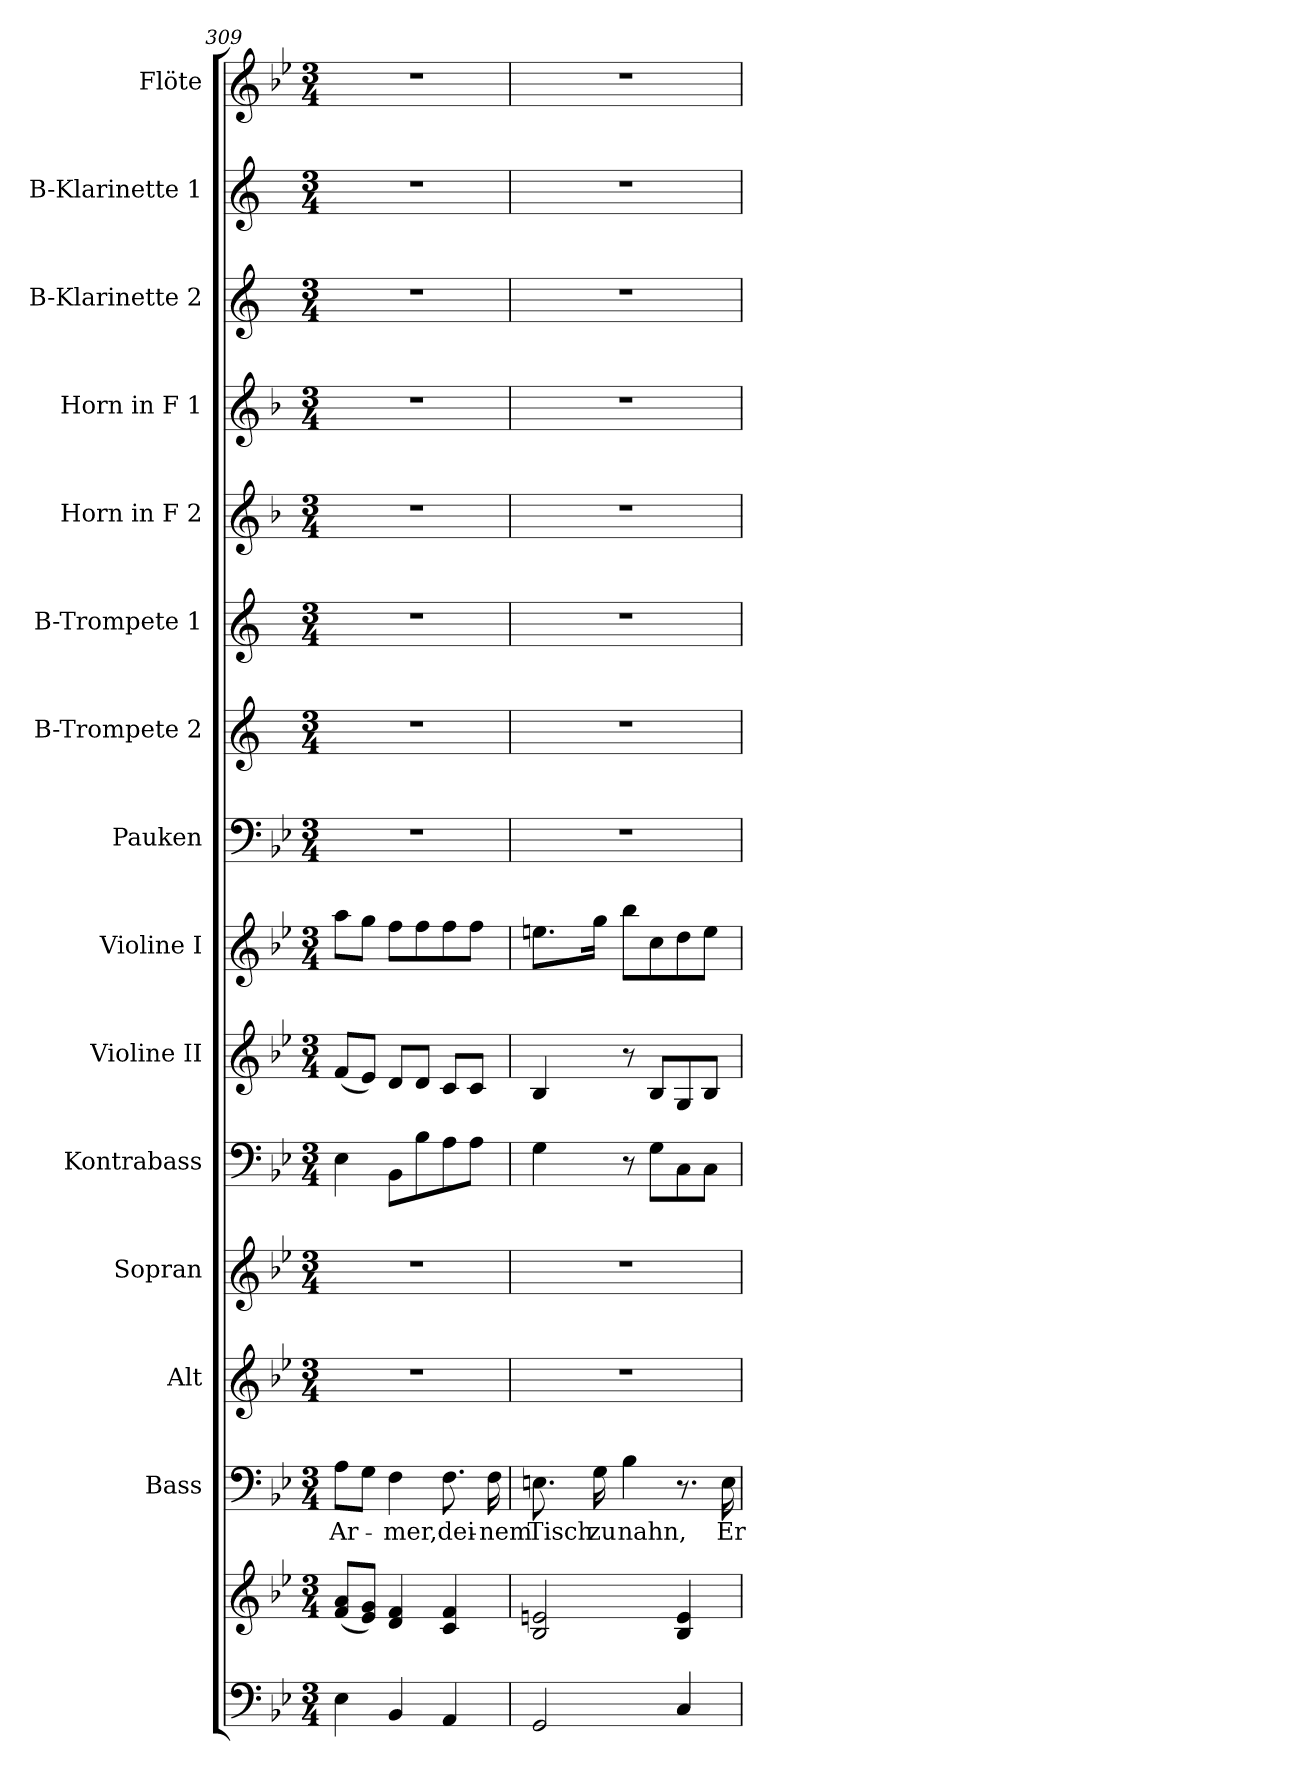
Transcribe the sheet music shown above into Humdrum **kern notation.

**kern	**kern	**kern	**text	**kern	**kern	**kern	**kern	**kern	**kern	**kern	**kern	**kern	**kern	**kern	**kern	**kern
*part15	*part15	*part14	*part14	*part13	*part12	*part11	*part10	*part9	*part8	*part7	*part6	*part5	*part4	*part3	*part2	*part1
*staff16	*staff15	*staff14	*staff14	*staff13	*staff12	*staff11	*staff10	*staff9	*staff8	*staff7	*staff6	*staff5	*staff4	*staff3	*staff2	*staff1
*	*	*I"Bass	*	*I"Alt	*I"Sopran	*I"Kontrabass	*I"Violine II	*I"Violine I	*I"Pauken	*I"B-Trompete 2	*I"B-Trompete 1	*I"Horn in F 2	*I"Horn in F 1	*I"B-Klarinette 2	*I"B-Klarinette 1	*I"Flöte
*	*	*I'B.	*	*I'A.	*I'S.	*I'Kb.	*I'Vl. II	*I'Vl. I	*I'Pk.	*I'B Trp. 2	*I'B Trp. 1	*	*	*I'B Kl. 2	*I'B Kl. 1	*I'Fl.
*clefF4	*clefG2	*clefF4	*	*clefG2	*clefG2	*clefF4	*clefG2	*clefG2	*clefF4	*clefG2	*clefG2	*clefG2	*clefG2	*clefG2	*clefG2	*clefG2
*	*	*	*	*	*	*ITrd7c12	*	*	*	*ITrd1c2	*ITrd1c2	*ITrd4c7	*ITrd4c7	*ITrd1c2	*ITrd1c2	*
*k[b-e-]	*k[b-e-]	*k[b-e-]	*	*k[b-e-]	*k[b-e-]	*k[b-e-]	*k[b-e-]	*k[b-e-]	*k[b-e-]	*k[b-e-]	*k[b-e-]	*k[b-e-]	*k[b-e-]	*k[b-e-]	*k[b-e-]	*k[b-e-]
*B-:	*B-:	*B-:	*	*B-:	*B-:	*B-:	*B-:	*B-:	*B-:	*B-:	*B-:	*B-:	*B-:	*B-:	*B-:	*B-:
*M3/4	*M3/4	*M3/4	*	*M3/4	*M3/4	*M3/4	*M3/4	*M3/4	*M3/4	*M3/4	*M3/4	*M3/4	*M3/4	*M3/4	*M3/4	*M3/4
=309	=309	=309	=309	=309	=309	=309	=309	=309	=309	=309	=309	=309	=309	=309	=309	=309
!	!	!	!LO:LY:b	!	!	!	!	!	!	!	!	!	!	!	!	!
4E-\	(<8f/ 8a/L	8A\L	Ar-	2.r	2.r	4EE-\	(<8f/L	8aa\L	2.r	2.r	2.r	2.r	2.r	2.r	2.r	2.r
.	8e-/ 8g/J)	8G\J	.	.	.	.	8e-/J)	8gg\J	.	.	.	.	.	.	.	.
!	!	!	!LO:LY:b	!	!	!	!	!	!	!	!	!	!	!	!	!
4BB-/	4d/ 4f/	4F\	-mer,	.	.	8BBB-\L	8d/L	8ff\L	.	.	.	.	.	.	.	.
.	.	.	.	.	.	8BB-\	8d/J	8ff\	.	.	.	.	.	.	.	.
!	!	!	!LO:LY:b	!	!	!	!	!	!	!	!	!	!	!	!	!
4AA/	4c/ 4f/	8.F\	dei-	.	.	8AA\	8c/L	8ff\	.	.	.	.	.	.	.	.
.	.	.	.	.	.	8AA\J	8c/J	8ff\J	.	.	.	.	.	.	.	.
!	!	!	!LO:LY:b	!	!	!	!	!	!	!	!	!	!	!	!	!
.	.	16F\	-nem	.	.	.	.	.	.	.	.	.	.	.	.	.
=310	=310	=310	=310	=310	=310	=310	=310	=310	=310	=310	=310	=310	=310	=310	=310	=310
!	!	!	!LO:LY:b	!	!	!	!	!	!	!	!	!	!	!	!	!
2GG/	2B-/ 2en/	8.En\	Tisch	2.r	2.r	4GG\	4B-/	8.een\L	2.r	2.r	2.r	2.r	2.r	2.r	2.r	2.r
!	!	!	!LO:LY:b	!	!	!	!	!	!	!	!	!	!	!	!	!
.	.	16G\	zu	.	.	.	.	16gg\Jk	.	.	.	.	.	.	.	.
!	!	!	!LO:LY:b	!	!	!	!	!	!	!	!	!	!	!	!	!
.	.	4B-\	nahn,	.	.	8r	8r	8bb-\L	.	.	.	.	.	.	.	.
.	.	.	.	.	.	8GG\L	8B-/L	8cc\	.	.	.	.	.	.	.	.
4C/	4B-/ 4e/	8.r	.	.	.	8CC\	8G/	8dd\	.	.	.	.	.	.	.	.
.	.	.	.	.	.	8CC\J	8B-/J	8ee\J	.	.	.	.	.	.	.	.
!	!	!	!LO:LY:b	!	!	!	!	!	!	!	!	!	!	!	!	!
.	.	16E\	Er-	.	.	.	.	.	.	.	.	.	.	.	.	.
=	=	=	=	=	=	=	=	=	=	=	=	=	=	=	=	=
*-	*-	*-	*-	*-	*-	*-	*-	*-	*-	*-	*-	*-	*-	*-	*-	*-
